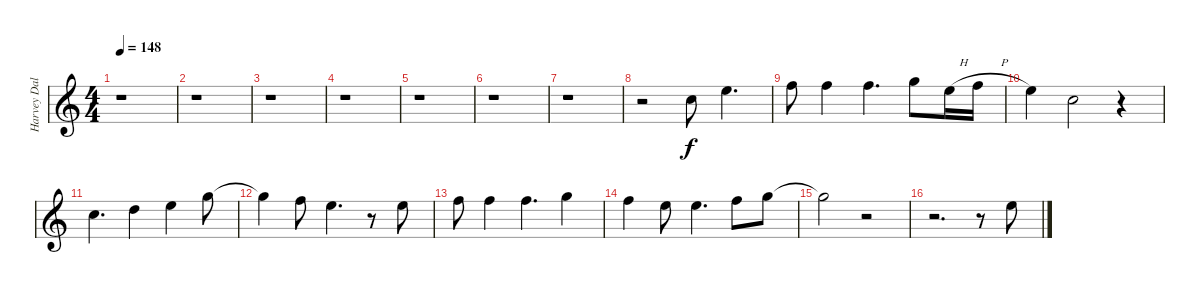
\track ("Harvey Dalton Arnold Vocals" "Harvey Dal") {instrument contrabass}
\staff {score}
\tuning (E4 B3 G3 D3 A2 E2) {hide}
\ts (4 4)
\tempo 148
\clef g2
\ks c
r.1{dy f} |
r.1 |
r.1 |
r.1 |
r.1 |
r.1 |
r.1 |
r.2 5.3.8 5.2.4{d} |
6.2.8 6.2.4 6.2.4{d} 8.2.8 5.2{h}.16 6.2{h}.16 |
5.2.4 5.3.2 r.4 |
5.3.4{d} 7.3.4 5.2.4 8.2.8 |
8.2{t}.4 6.2.8 5.2.4{d} r.8 5.2.8 |
6.2.8 6.2.4 6.2.4{d} 8.2.4 |
6.2.4 5.2.8 5.2.4{d} 6.2.8 8.2.8 |
8.2{t}.2 r.2 |
r.2{d} r.8 5.2.8
